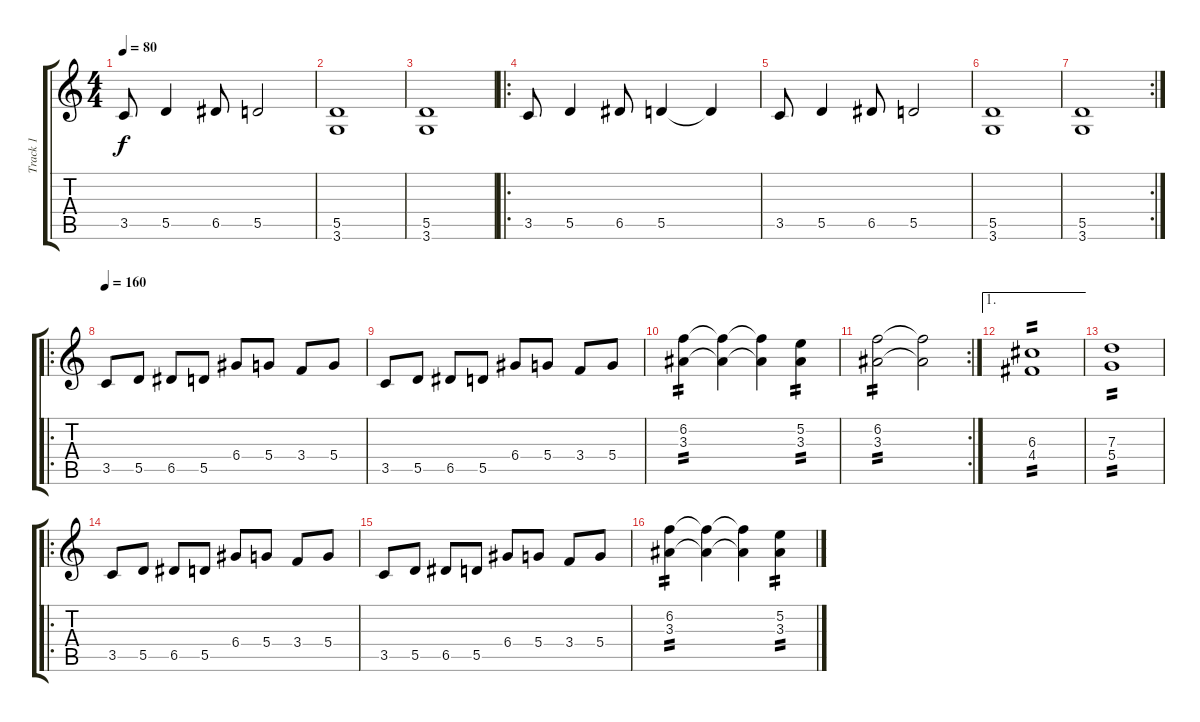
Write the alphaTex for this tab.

\track ("Track 1" "Track 1") {instrument distortionguitar}
\staff {score tabs}
\tuning (E4 B3 G3 D3 A2 E2) {hide}
\ts (4 4)
\tempo 80
\clef g2
\ks c
3.5.8{dy f} 5.5.4 6.5.8 5.5.2 |
(5.5 3.6).1 |
(5.5 3.6).1 |
\ro
3.5.8 5.5.4 6.5.8 5.5.4 5.5{t}.4 |
3.5.8 5.5.4 6.5.8 5.5.2 |
(5.5 3.6).1 |
\rc 2
(5.5 3.6).1 |
\ro
\tempo 160
3.5.8 5.5.8 6.5.8 5.5.8 6.4.8 5.4.8 3.4.8 5.4.8 |
3.5.8 5.5.8 6.5.8 5.5.8 6.4.8 5.4.8 3.4.8 5.4.8 |
(6.2 3.3).4{tp 2} (6.2{t} 3.3{t}).4 (6.2{t} 3.3{t}).4 (5.2 3.3).4{tp 2} |
\rc 2
(6.2 3.3).2{tp 2} (6.2{t} 3.3{t}).2 |
\ae 1
(6.3 4.4).1{tp 2} |
(7.3 5.4).1{tp 2} |
\ro
3.5.8 5.5.8 6.5.8 5.5.8 6.4.8 5.4.8 3.4.8 5.4.8 |
3.5.8 5.5.8 6.5.8 5.5.8 6.4.8 5.4.8 3.4.8 5.4.8 |
(6.2 3.3).4{tp 2} (6.2{t} 3.3{t}).4 (6.2{t} 3.3{t}).4 (5.2 3.3).4{tp 2}
